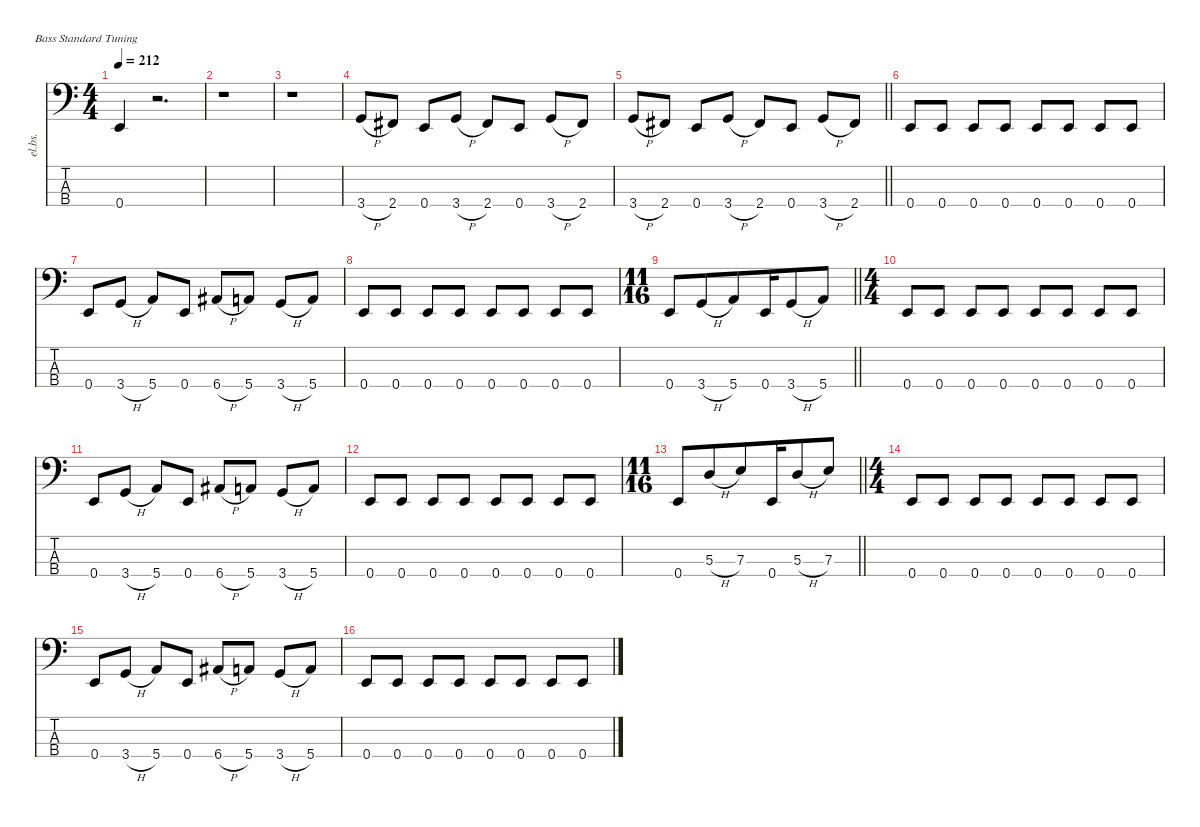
\defaultSystemsLayout 4
\hideDynamics
\bracketExtendMode nobrackets
\otherSystemsTrackNameOrientation horizontal
\track ("Cliff Burton" "el.bs.") {instrument electricbassfinger}
\staff {score tabs}
\tuning (G2 D2 A1 E1)
\ts (4 4)
\tempo 212
\clef f4
\ks c
0.4.4{dy f beam Up} r.2{d beam Up} |
r.1{beam Down} |
r.1{beam Down} |
3.4{h}.8{beam Up} 2.4{acc #}.8{beam Up} 0.4.8{beam Up} 3.4{h}.8{beam Up} 2.4{acc #}.8{beam Up} 0.4.8{beam Up} 3.4{h}.8{beam Up} 2.4{acc #}.8{beam Up} |
\barLineRight lightlight
3.4{h}.8{beam Up} 2.4{acc #}.8{beam Up} 0.4.8{beam Up} 3.4{h}.8{beam Up} 2.4{acc #}.8{beam Up} 0.4.8{beam Up} 3.4{h}.8{beam Up} 2.4{acc #}.8{beam Up} |
0.4.8{beam Up} 0.4.8{beam Up} 0.4.8{beam Up} 0.4.8{beam Up} 0.4.8{beam Up} 0.4.8{beam Up} 0.4.8{beam Up} 0.4.8{beam Up} |
0.4.8{beam Up} 3.4{h}.8{beam Up} 5.4.8{beam Up} 0.4.8{beam Up} 6.4{h acc #}.8{beam Up} 5.4.8{beam Up} 3.4{h}.8{beam Up} 5.4.8{beam Up} |
0.4.8{beam Up} 0.4.8{beam Up} 0.4.8{beam Up} 0.4.8{beam Up} 0.4.8{beam Up} 0.4.8{beam Up} 0.4.8{beam Up} 0.4.8{beam Up} |
\ts (11 16)
\beaming (8 5)
\barLineRight lightlight
0.4.8{beam Up} 3.4{h}.8{beam Up} 5.4.8{beam Up} 0.4.16{beam Up} 3.4{h}.8{beam Up} 5.4.8{beam Up} |
\ts (4 4)
\beaming (8 2 2 2 2)
0.4.8{beam Up} 0.4.8{beam Up} 0.4.8{beam Up} 0.4.8{beam Up} 0.4.8{beam Up} 0.4.8{beam Up} 0.4.8{beam Up} 0.4.8{beam Up} |
0.4.8{beam Up} 3.4{h}.8{beam Up} 5.4.8{beam Up} 0.4.8{beam Up} 6.4{h acc #}.8{beam Up} 5.4.8{beam Up} 3.4{h}.8{beam Up} 5.4.8{beam Up} |
0.4.8{beam Up} 0.4.8{beam Up} 0.4.8{beam Up} 0.4.8{beam Up} 0.4.8{beam Up} 0.4.8{beam Up} 0.4.8{beam Up} 0.4.8{beam Up} |
\ts (11 16)
\beaming (8 5)
\barLineRight lightlight
0.4.8{beam Up} 5.3{h}.8{beam Up} 7.3.8{beam Up} 0.4.16{beam Up} 5.3{h}.8{beam Up} 7.3.8{beam Up} |
\ts (4 4)
\beaming (8 2 2 2 2)
0.4.8{beam Up} 0.4.8{beam Up} 0.4.8{beam Up} 0.4.8{beam Up} 0.4.8{beam Up} 0.4.8{beam Up} 0.4.8{beam Up} 0.4.8{beam Up} |
0.4.8{beam Up} 3.4{h}.8{beam Up} 5.4.8{beam Up} 0.4.8{beam Up} 6.4{h acc #}.8{beam Up} 5.4.8{beam Up} 3.4{h}.8{beam Up} 5.4.8{beam Up} |
0.4.8{beam Up} 0.4.8{beam Up} 0.4.8{beam Up} 0.4.8{beam Up} 0.4.8{beam Up} 0.4.8{beam Up} 0.4.8{beam Up} 0.4.8{beam Up}
